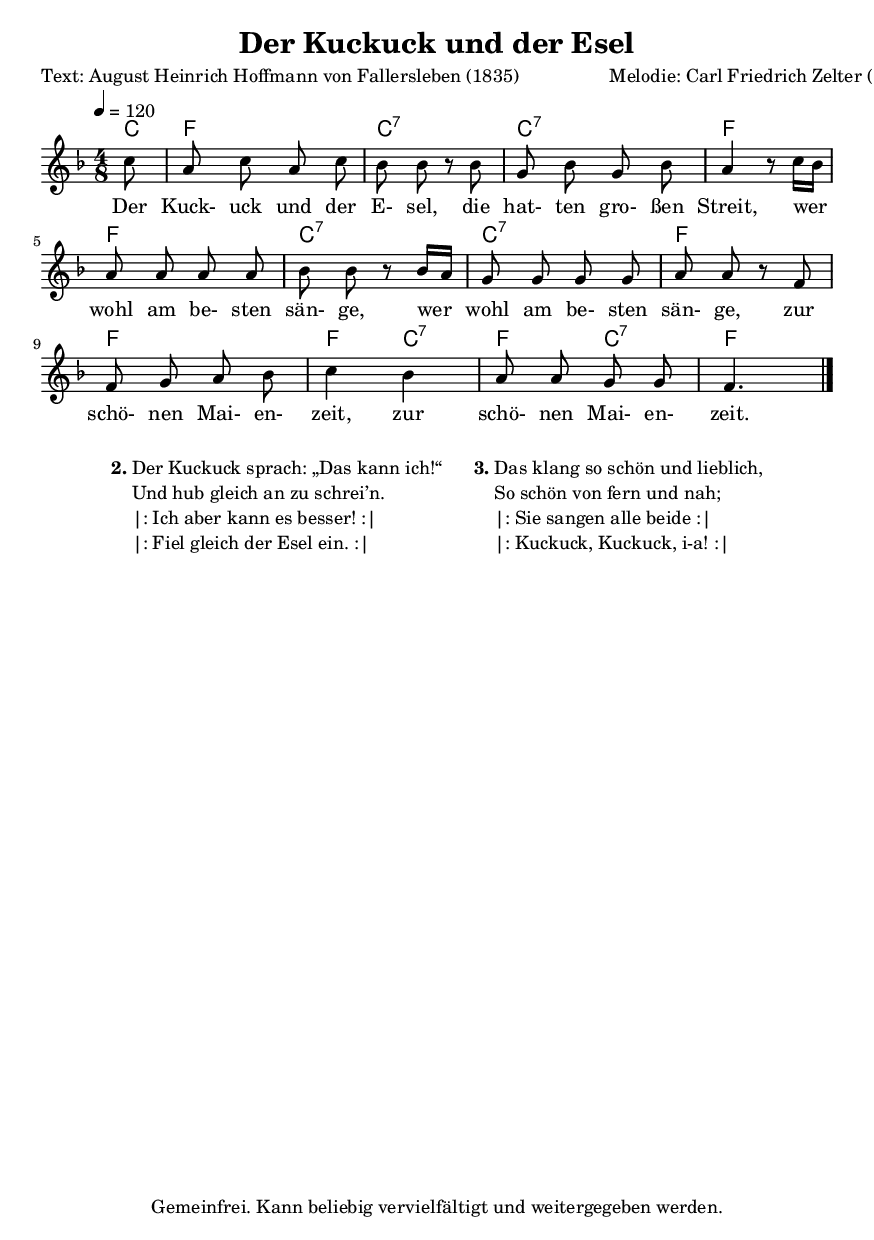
\version "2.12.3"

\include "default.ly"
\header {
  title = "Der Kuckuck und der Esel"
  poet = "Text: August Heinrich Hoffmann von Fallersleben (1835) "
  composer = "Melodie: Carl Friedrich Zelter (1810)"
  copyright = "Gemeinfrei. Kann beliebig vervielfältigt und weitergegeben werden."
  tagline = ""
id="504b043d3b23e958097169b936498f551eae5d44"
}

#(set-global-staff-size 16)

Melodie = {
  \partial 8
  a'8 | fis' a' fis' a'| g' g' r
  g'| e' g' e' g'| fis'4 r8
  a'16 [g']| fis'8 fis' fis' fis'| g' g' r
  g'16 [fis']| e'8 e' e' e'| fis' fis' r
  d'| d' e' fis' g'| a'4 g'| fis'8 fis' e' e' d'4. \bar"|."
}

Text = \lyricmode {
  Der Kuck- uck und der E- sel,
  die hat- ten gro- ßen Streit,
  wer wohl am be- sten sän- ge,
  wer wohl am be- sten sän- ge,
  zur schö- nen Mai- en- zeit,
  zur schö- nen Mai- en- zeit.
}

Harmonien = \chordmode {
  a8 d2 a:7 a:7 d d a:7 a:7 d d2 d4 a:7 d4 a:7 d4.
}

\score {
  \transpose d f
  <<
    \new ChordNames {
      \Harmonien
    }
    \new Voice = "eins" {
      \clef violin
      \key d \major
      \tempo 4 = 120
      \time 4/8
      \autoBeamOff
      \Melodie 
    }
    \new Lyrics \lyricsto "eins" \Text
  >>

  \layout { }
  \midi { }
}

\markup {
  \fill-line {
    \column {
      \line {
        \bold "2."
        \column {
          "Der Kuckuck sprach: „Das kann ich!“"
          "Und hub gleich an zu schrei’n."
          "|: Ich aber kann es besser! :|"
          "|: Fiel gleich der Esel ein. :|"

        }
        \bold "     3."
        \column {
          "Das klang so schön und lieblich,"
          "So schön von fern und nah;"
          "|: Sie sangen alle beide :|"
          "|: Kuckuck, Kuckuck, i-a! :|"

        }
      }
    }
  }
}

% some settings % vim: sw=2 et
